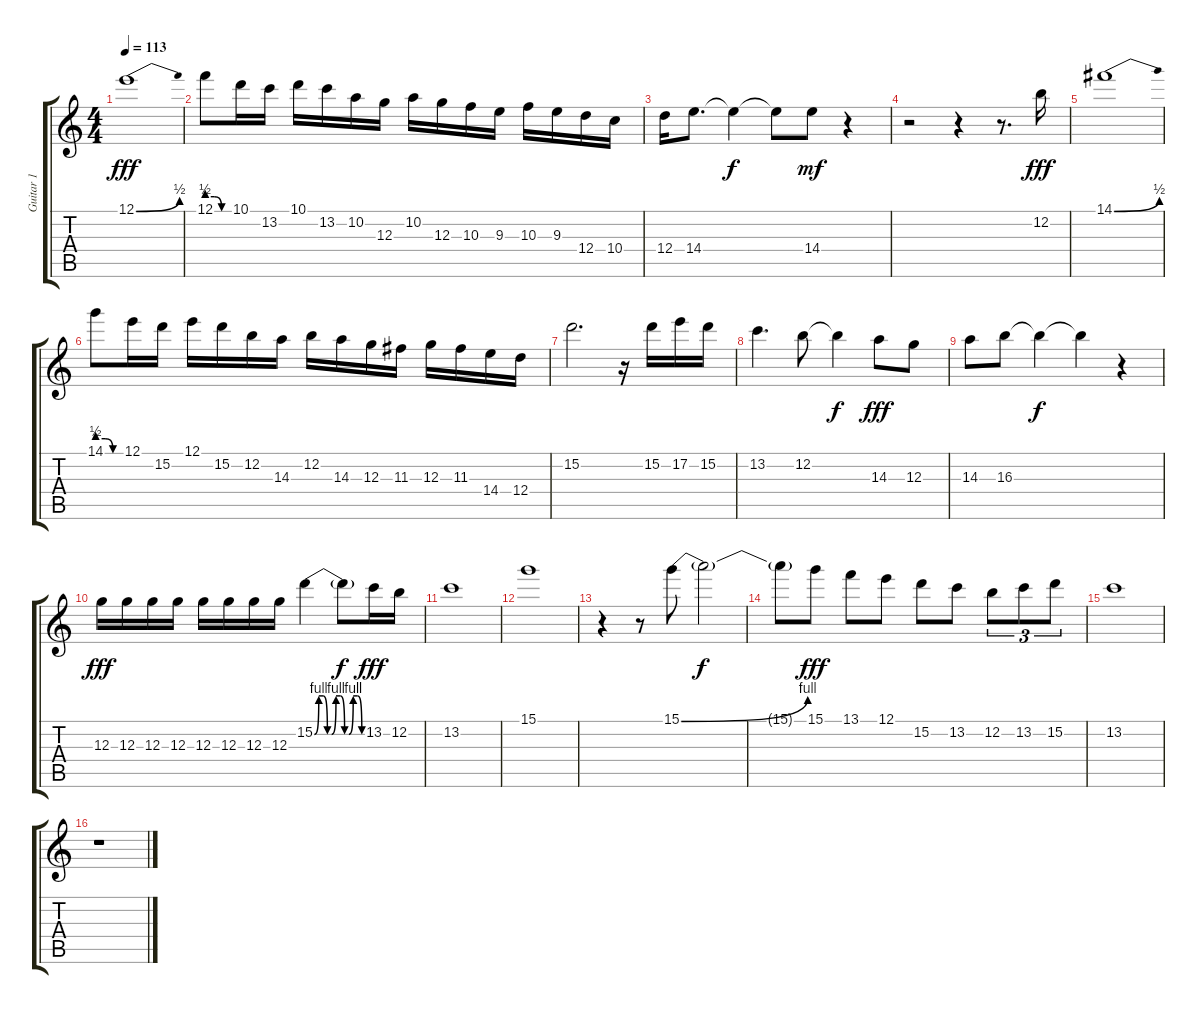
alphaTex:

\track ("Guitar 1" "Guitar 1") {instrument distortionguitar}
\staff {score tabs}
\tuning (E4 B3 G3 D3 A2 E2) {hide}
\ts (4 4)
\tempo 113
\clef g2
\ks c
12.1{be (bend 0 0 60 2)}.1{dy fff} |
12.1{be (custom 0 2 20 2 40 0 60 0)}.8 10.1.16 13.2.16 10.1.16 13.2.16 10.2.16 12.3.16 10.2.16 12.3.16 10.3.16 9.3.16 10.3.16 9.3.16 12.4.16 10.4.16 |
12.4.16 14.4.8{d} 14.4{t}.4{dy f} 14.4{t}.8 14.4.8{dy mf} r.4 |
r.2 r.4 r.8{d} 12.2.16{dy fff} |
14.1{be (bend 0 0 60 2)}.1 |
14.1{be (custom 0 2 20 2 40 0 60 0)}.8 12.1.16 15.2.16 12.1.16 15.2.16 12.2.16 14.3.16 12.2.16 14.3.16 12.3.16 11.3.16 12.3.16 11.3.16 14.4.16 12.4.16 |
15.2.2{d} r.16 15.2.16 17.2.16 15.2.16 |
13.2.4{d} 12.2.8 12.2{t}.4{dy f} 14.3.8{dy fff} 12.3.8 |
14.3.8 16.3.8 16.3{t}.4{dy f} 16.3{t}.4 r.4 |
12.3.16{dy fff} 12.3.16 12.3.16 12.3.16 12.3.16 12.3.16 12.3.16 12.3.16 15.2{be (custom 0 0 5 4 10 4 15 0 20 0 25 4 30 4 35 0 40 0 45 4 50 4 55 0 60 0)}.4 15.2{t}.8{dy f} 13.2.16{dy fff} 12.2.16 |
13.2.1 |
15.1.1 |
r.4 r.8 15.1{be (bend 0 0 60 4)}.8 15.1{t}.2{dy f} |
15.1{t}.8 15.1.8{dy fff} 13.1.8 12.1.8 15.2.8 13.2.8 12.2.8{tu (3 2)} 13.2.8{tu (3 2)} 15.2.8{tu (3 2)} |
13.2.1 |
r.1
